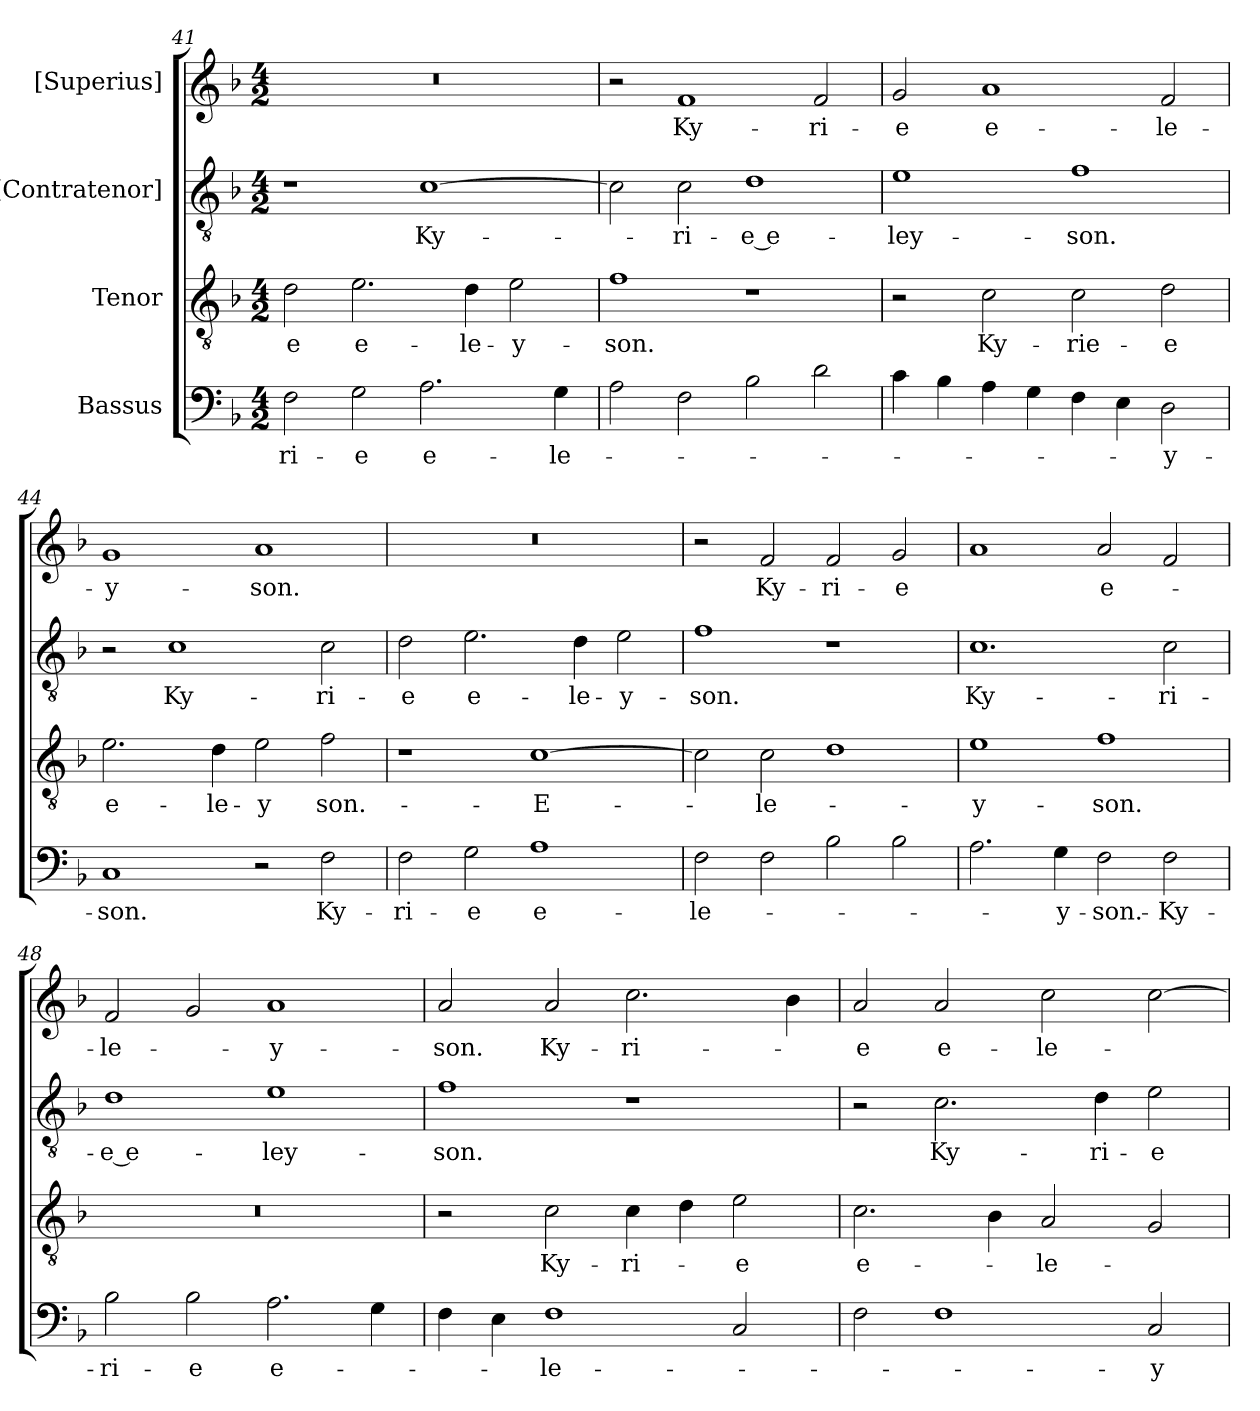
**kern	**text	**kern	**text	**kern	**text	**kern	**text
*part4	*part4	*part3	*part3	*part2	*part2	*part1	*part1
*staff4	*staff4	*staff3	*staff3	*staff2	*staff2	*staff1	*staff1
*I"Bassus	*	*I"Tenor	*	*I"[Contratenor]	*	*I"[Superius]	*
*clefF4	*	*clefGv2	*	*clefGv2	*	*clefG2	*
*k[b-]	*	*k[b-]	*	*k[b-]	*	*k[b-]	*
*M4/2	*	*M4/2	*	*M4/2	*	*M4/2	*
=41	=41	=41	=41	=41	=41	=41	=41
2F\	-ri-	2d\	-e	1r	.	0r	.
2G\	-e	2.e\	e-	.	.	.	.
2.A\	e-	.	.	[1c\	Ky-	.	.
.	.	4d\	-le-	.	.	.	.
.	.	2e\	-y-	.	.	.	.
4G\	-le-	.	.	.	.	.	.
=42	=42	=42	=42	=42	=42	=42	=42
2A\	.	1f\	-son.	2c\]	.	2r	.
2F\	.	.	.	2c\	-ri-	1f/	Ky-
2B-\	.	1r	.	1d\	-e e-	.	.
2d\	.	.	.	.	.	2f/	-ri-
=43	=43	=43	=43	=43	=43	=43	=43
4c\	.	2r	.	1e\	-ley-	2g/	-e
4B-\	.	.	.	.	.	.	.
4A\	.	2c\	Ky-	.	.	1a/	e-
4G\	.	.	.	.	.	.	.
4F\	.	2c\	-rie-	1f\	-son.	.	.
4E\	.	.	.	.	.	.	.
2D\	-y-	2d\	-e	.	.	2f/	-le-
=44	=44	=44	=44	=44	=44	=44	=44
1C/	-son.	2.e\	e-	2r	.	1g/	-y-
.	.	.	.	1c\	Ky-	.	.
.	.	4d\	-le-	.	.	.	.
2r	.	2e\	-y	.	.	1a/	-son.
2F\	Ky-	2f\	son.-	2c\	-ri-	.	.
=45	=45	=45	=45	=45	=45	=45	=45
2F\	-ri-	1r	.	2d\	-e	0r	.
2G\	-e	.	.	2.e\	e-	.	.
1A\	e-	[1c\	E-	.	.	.	.
.	.	.	.	4d\	-le-	.	.
.	.	.	.	2e\	-y-	.	.
=46	=46	=46	=46	=46	=46	=46	=46
2F\	-le-	2c\]	.	1f\	-son.	2r	.
2F\	.	2c\	-le-	.	.	2f/	Ky-
2B-\	.	1d\	.	1r	.	2f/	-ri-
2B-\	.	.	.	.	.	2g/	-e
=47	=47	=47	=47	=47	=47	=47	=47
2.A\	.	1e\	-y-	1.c\	Ky-	1a/	.
4G\	-y-	.	.	.	.	.	.
2F\	son.-	1f\	-son.	.	.	2a/	e-
2F\	Ky-	.	.	2c\	-ri-	2f/	.
=48	=48	=48	=48	=48	=48	=48	=48
2B-\	-ri-	0r	.	1d\	-e e-	2f/	-le-
2B-\	-e	.	.	.	.	2g/	.
2.A\	e-	.	.	1e\	-ley-	1a/	-y-
4G\	.	.	.	.	.	.	.
=49	=49	=49	=49	=49	=49	=49	=49
4F\	.	2r	.	1f\	-son.	2a/	-son.
4E\	.	.	.	.	.	.	.
1F\	-le-	2c\	Ky-	.	.	2a/	Ky-
.	.	4c\	-ri-	1r	.	2.cc\	-ri-
.	.	4d\	.	.	.	.	.
2C/	.	2e\	-e	.	.	.	.
.	.	.	.	.	.	4b-\	.
=50	=50	=50	=50	=50	=50	=50	=50
2F\	.	2.c\	e-	2r	.	2a/	-e
1F\	.	.	.	2.c\	Ky-	2a/	e-
.	.	4B-\	.	.	.	.	.
.	.	2A/	-le-	.	.	2cc\	-le-
.	.	.	.	4d\	-ri-	.	.
2C/	-y-	2G/	.	2e\	-e	[2cc\	.
=	=	=	=	=	=	=	=
*-	*-	*-	*-	*-	*-	*-	*-
